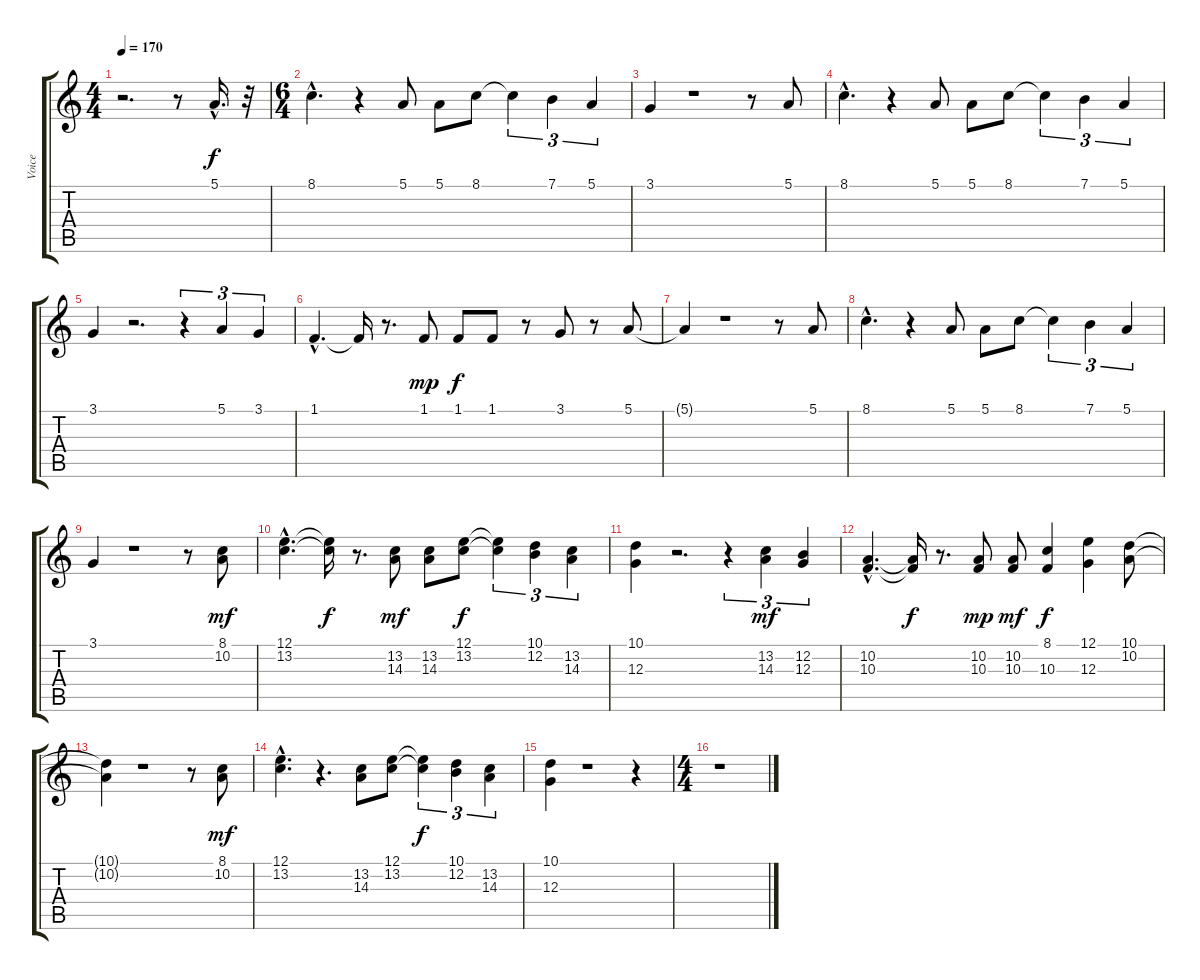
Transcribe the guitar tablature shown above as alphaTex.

\track ("Voice" "Voice") {instrument lead3calliope}
\staff {score tabs}
\tuning (E4 B3 G3 D3 A2 E2) {hide}
\ts (4 4)
\tempo 170
\clef g2
\ks c
r.2{d dy f} r.8 5.1{hac}.16{d} r.32 |
\ts (6 4)
8.1{hac}.4{d} r.4 5.1.8 5.1.8 8.1.8 8.1{t}.4{tu (3 2)} 7.1.4{tu (3 2)} 5.1.4{tu (3 2)} |
3.1.4 r.1 r.8 5.1.8 |
8.1{hac}.4{d} r.4 5.1.8 5.1.8 8.1.8 8.1{t}.4{tu (3 2)} 7.1.4{tu (3 2)} 5.1.4{tu (3 2)} |
3.1.4 r.2{d} r.4{tu (3 2)} 5.1.4{tu (3 2)} 3.1.4{tu (3 2)} |
1.1{hac}.4{d} 1.1{t}.16 r.8{d} 1.1.8{dy mp} 1.1.8{dy f} 1.1.8 r.8 3.1.8 r.8 5.1.8 |
5.1{t}.4 r.1 r.8 5.1.8 |
8.1{hac}.4{d} r.4 5.1.8 5.1.8 8.1.8 8.1{t}.4{tu (3 2)} 7.1.4{tu (3 2)} 5.1.4{tu (3 2)} |
3.1.4 r.1 r.8 (8.1 10.2).8{dy mf} |
(12.1{hac} 13.2{hac}).4{d} (12.1{t} 13.2{t}).16{dy f} r.8{d} (13.2 14.3).8{dy mf} (13.2 14.3).8 (12.1 13.2).8{dy f} (12.1{t} 13.2{t}).4{tu (3 2)} (10.1 12.2).4{tu (3 2)} (13.2 14.3).4{tu (3 2)} |
(10.1 12.3).4 r.2{d} r.4{tu (3 2)} (13.2 14.3).4{tu (3 2) dy mf} (12.2 12.3).4{tu (3 2)} |
(10.2{hac} 10.3{hac}).4{d} (10.2{t} 10.3{t}).16{dy f} r.8{d} (10.2 10.3).8{dy mp} (10.2 10.3).8{dy mf} (8.1 10.3).4{dy f} (12.1 12.3).4 (10.1 10.2).8 |
(10.1{t} 10.2{t}).4 r.1 r.8 (8.1 10.2).8{dy mf} |
(12.1{hac} 13.2{hac}).4{d} r.4{d} (13.2 14.3).8 (12.1 13.2).8 (12.1{t} 13.2{t}).4{tu (3 2) dy f} (10.1 12.2).4{tu (3 2)} (13.2 14.3).4{tu (3 2)} |
(10.1 12.3).4 r.1 r.4 |
\ts (4 4)
r.1
